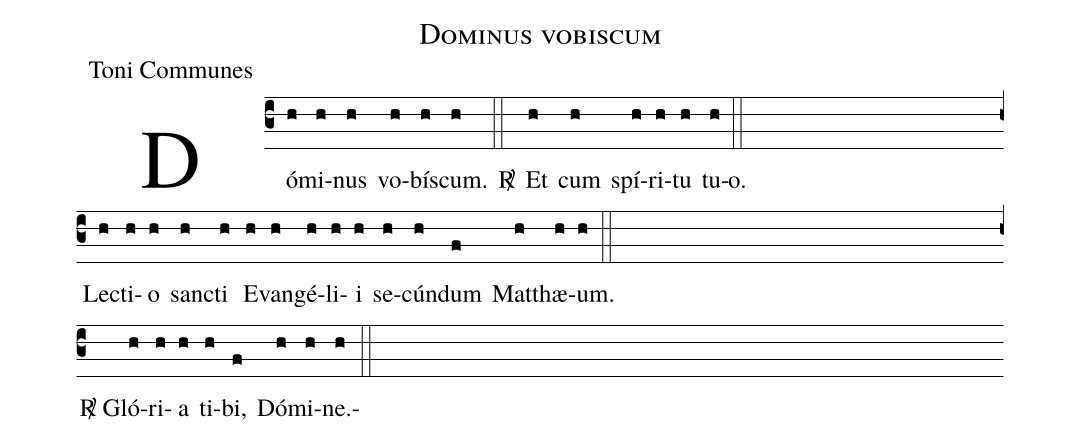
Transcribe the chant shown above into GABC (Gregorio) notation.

name:Dominus vobiscum;
office-part:Toni Communes;
%%
(c3) Dó(h)mi(h)nus(h) vo(h)bís(h)cum.(h) <sp>R/</sp>(::) Et(h) cum(h) spí(h)ri(h)tu(h) tu(h)o.(::Z) Lec(h)ti(h)o(h) sanc(h)ti(h) E(h)van(h)gé(h)li(h)i(h) se(h)cún(h)dum(f) Mat(h)thæ(h)um.(h) (::Z) <sp>R/</sp> Gló(h)ri(h)a(h) ti(h)bi,(f) Dó(h)mi(h)ne.(h)(::)
